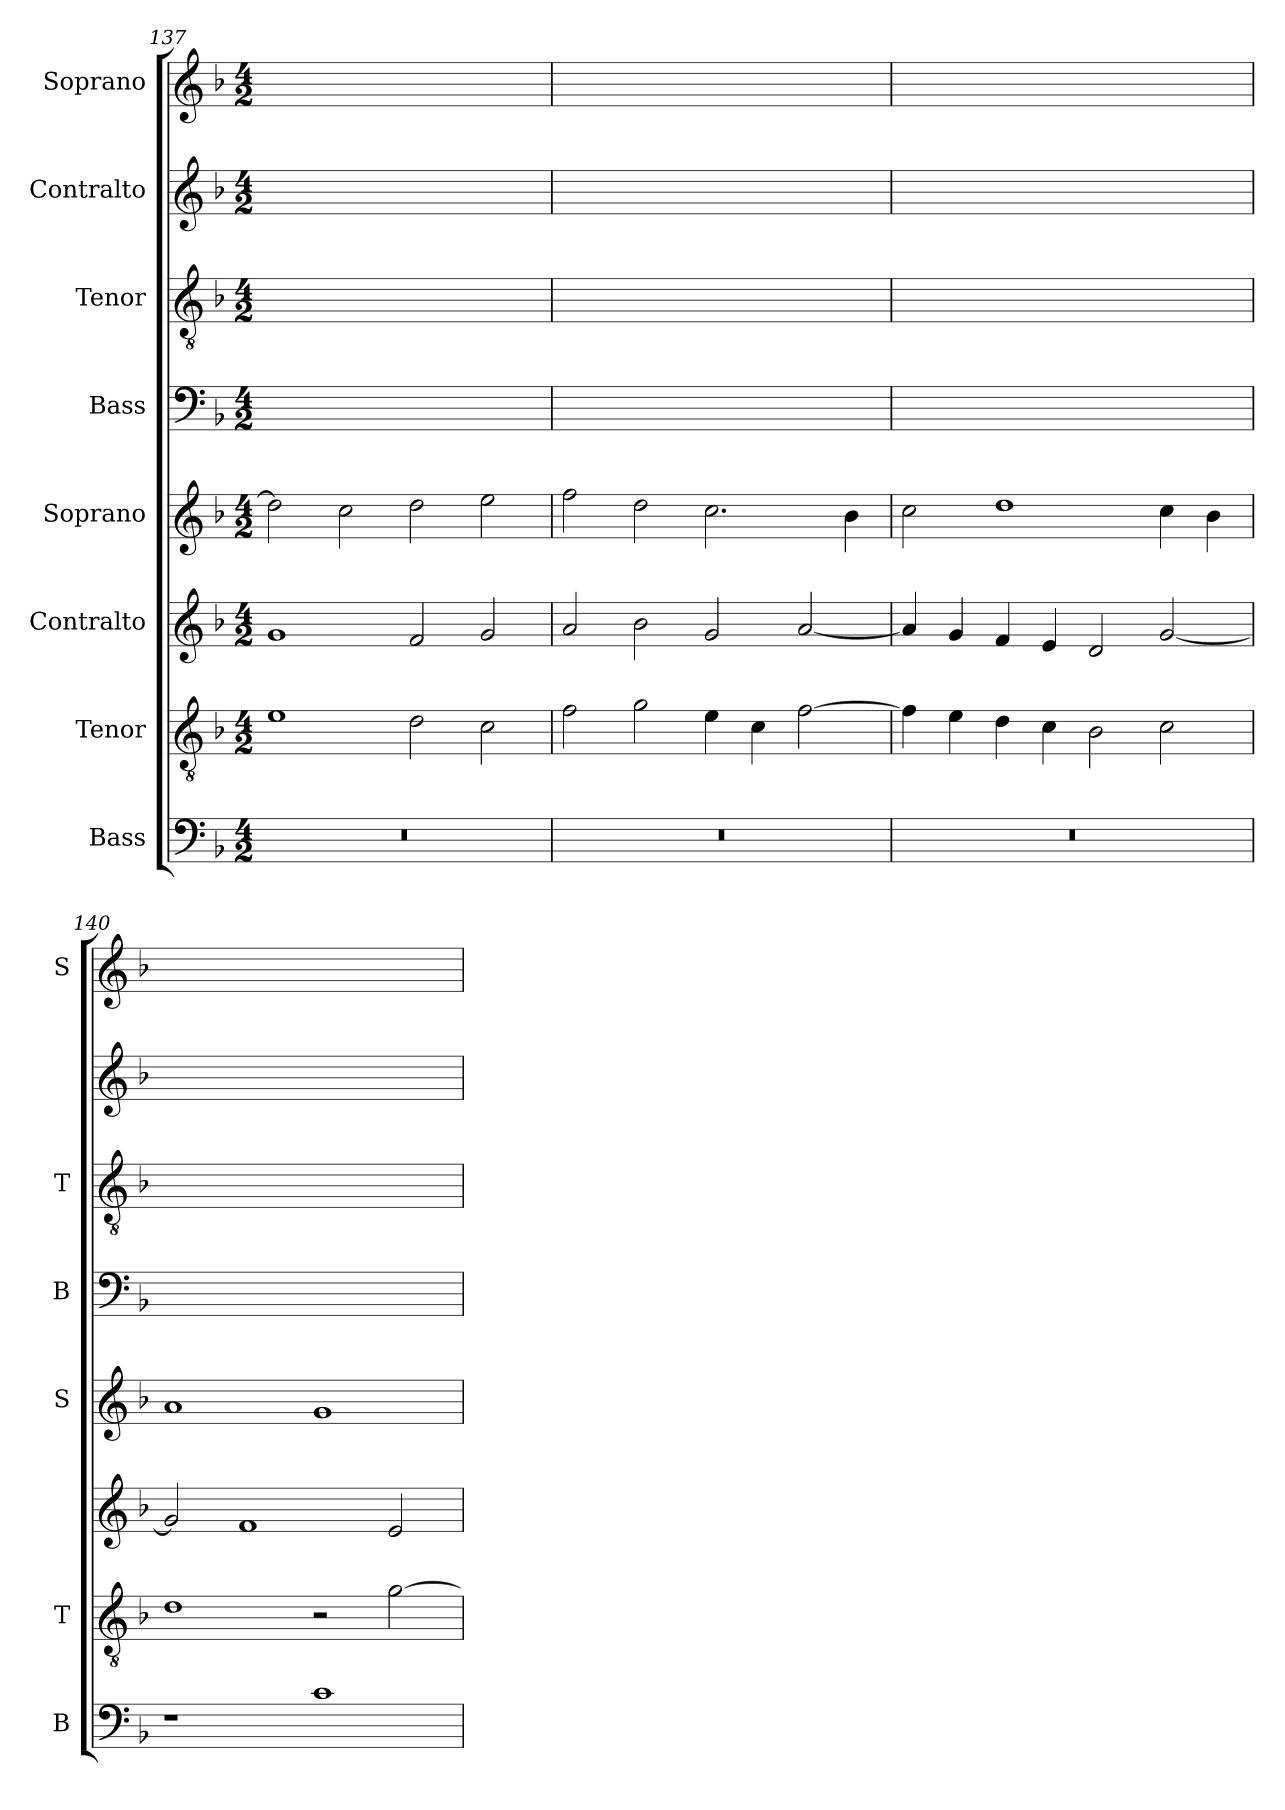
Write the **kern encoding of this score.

**kern	**kern	**kern	**kern	**kern	**kern	**kern	**kern
*part8	*part7	*part6	*part5	*part4	*part3	*part2	*part1
*staff8	*staff7	*staff6	*staff5	*staff4	*staff3	*staff2	*staff1
*I"Bass	*I"Tenor	*I"Contralto	*I"Soprano	*I"Bass	*I"Tenor	*I"Contralto	*I"Soprano
*I'B	*I'T	*	*I'S	*I'B	*I'T	*	*I'S
*clefF4	*clefGv2	*clefG2	*clefG2	*clefF4	*clefGv2	*clefG2	*clefG2
*k[b-]	*k[b-]	*k[b-]	*k[b-]	*k[b-]	*k[b-]	*k[b-]	*k[b-]
*G:dor	*G:dor	*G:dor	*G:dor	*G:dor	*G:dor	*G:dor	*G:dor
*M4/2	*M4/2	*M4/2	*M4/2	*M4/2	*M4/2	*M4/2	*M4/2
=137	=137	=137	=137	=137	=137	=137	=137
0r	1e	1g	2dd]	0ryy	0ryy	0ryy	0ryy
.	.	.	2cc	.	.	.	.
.	2d	2f	2dd	.	.	.	.
.	2c	2g	2ee	.	.	.	.
=138	=138	=138	=138	=138	=138	=138	=138
0r	2f	2a	2ff	0ryy	0ryy	0ryy	0ryy
.	2g	2b-	2dd	.	.	.	.
.	4e	2g	2.cc	.	.	.	.
.	4c	.	.	.	.	.	.
.	[2f	[2a	.	.	.	.	.
.	.	.	4b-	.	.	.	.
=139	=139	=139	=139	=139	=139	=139	=139
0r	4f]	4a]	2cc	0ryy	0ryy	0ryy	0ryy
.	4e	4g	.	.	.	.	.
.	4d	4f	1dd	.	.	.	.
.	4c	4e	.	.	.	.	.
.	2B-	2d	.	.	.	.	.
.	2c	[2g	4cc	.	.	.	.
.	.	.	4b-	.	.	.	.
=140	=140	=140	=140	=140	=140	=140	=140
1r	1d	2g]	1a	0ryy	0ryy	0ryy	0ryy
.	.	1f	.	.	.	.	.
1c	2r	.	1g	.	.	.	.
.	[2g	2e	.	.	.	.	.
=	=	=	=	=	=	=	=
*-	*-	*-	*-	*-	*-	*-	*-
